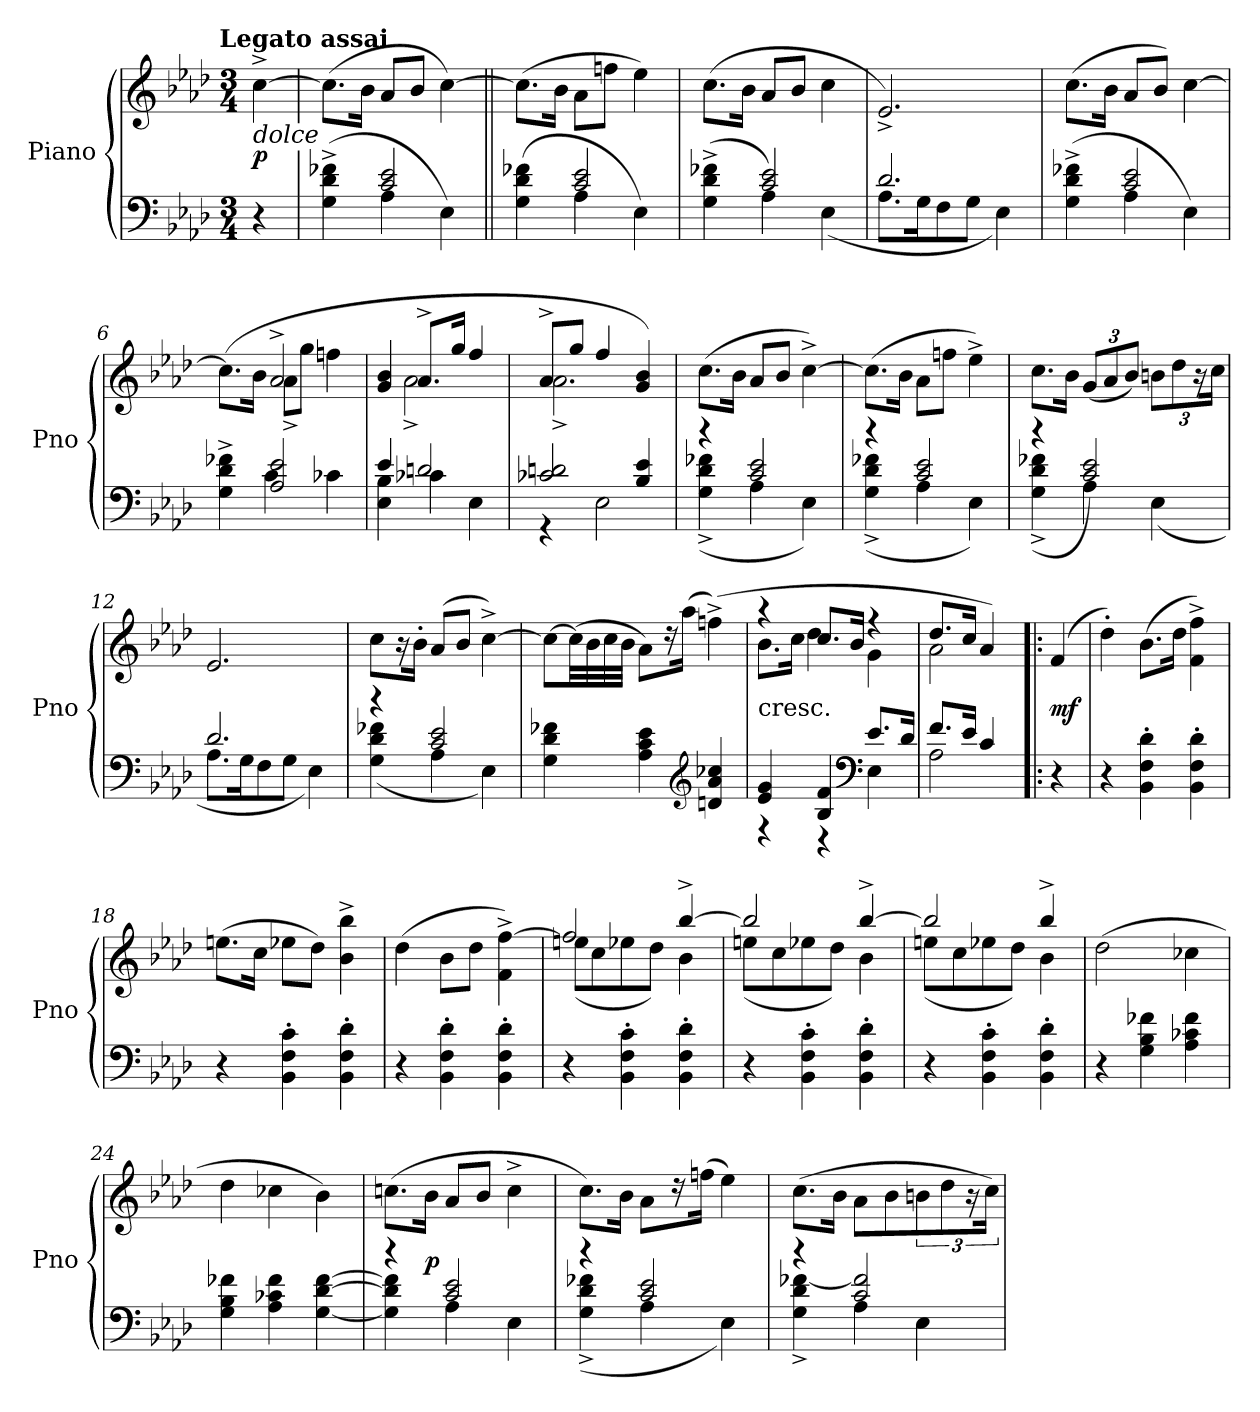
**kern	**kern	**dynam
*part1	*part1	*part1
*staff2	*staff1	*staff1/2
*I"Piano	*	*
*I'Pno	*	*
*clefF4	*clefG2	*
*k[b-e-a-d-]	*k[b-e-a-d-]	*
*A-:	*A-:	*
!!LO:TX:omd:t=Legato assai
*M3/4	*M3/4	*
*MM144	*MM144	*
=	=	=
!	!LO:TX:b:i:t=dolce	!
4r	[4cc^	p
=1	=1	=1
*^	*	*
4ryy	(>4G^ 4d-^ 4f-X^	(8.ccL]	.
.	.	16b-Jk	.
2c 2e-	4A-	8a-L	.
.	.	8b-J	.
.	4E-)	[4cc)	.
=2||	=2||	=2||	=2||
4ryy	(>4G 4d- 4f-X	(8.ccL]	.
.	.	16b-Jk	.
2c 2e-	4A-	8a-L	.
.	.	8ffnJ	.
.	4E-)	4ee-)	.
=3	=3	=3	=3
4ryy	(4G^ 4d-^ 4f-X^	(8.ccL	.
.	.	16b-Jk	.
2c 2e-	4A-)	8a-L	.
.	.	8b-J	.
.	(4E-	4cc	.
=4	=4	=4	=4
2.d-	8.A-L	2.e-^)	.
.	16GK	.	.
.	8F	.	.
.	8GJ	.	.
.	4E-)	.	.
=5	=5	=5	=5
4ryy	(4G^ 4d-^ 4f-X^	(8.ccL	.
.	.	16b-Jk	.
2c 2e-	4A-	8a-L	.
.	.	8b-J)	.
.	4E-)	[4cc	.
=6	=6	=6	=6
*	*	*^	*
4ryy	4G^ 4d-^ 4f-X^	4ryy	(8.ccL]	.
.	.	.	16b-Jk	.
2A-/ 2e-/	4c\	2a-^	8a-^L	.
.	.	.	8ggJ	.
.	4c-X\	.	4ffn	.
=7	=7	=7	=7	=7
4e-	4E- 4B-	4ryy	4g 4b-	.
2dn	4c-X	8.a-^L	2a-^	.
.	.	16ggJk	.	.
.	4E-	4ff	.	.
=8	=8	=8	=8	=8
2c-X 2dn	4r	8a-^L	2.a-^	.
.	.	8ggJ	.	.
.	2E-	4ff	.	.
4B- 4e-	.	4g 4b-)	.	.
*	*	*v	*v	*
=9	=9	=9	=9
4r	(4G^ 4d-^ 4f-X^	(8.ccL	.
.	.	16b-Jk	.
2c 2e-	4A-	8a-L	.
.	.	8b-J	.
.	4E-)	[4cc^)	.
=10	=10	=10	=10
4r	(4G^ 4d-^ 4f-X^	(8.ccL]	.
.	.	16b-Jk	.
2c 2e-	4A-	8a-L	.
.	.	8ffnJ	.
.	4E-)	4ee-^)	.
=11	=11	=11	=11
4r	(4G^ 4d-^ 4f-X^	8.ccL	.
.	.	16b-Jk	.
2c 2e-)	4A-	(12gL	.
.	.	12a-	.
.	.	12b-J)	.
.	(4E-	12bnL	.
.	.	12dd-	.
.	.	24r	.
.	.	24ccJk	.
=12	=12	=12	=12
2.d-	8.A-L	2.e-	.
.	16GK	.	.
.	8F	.	.
.	8GJ	.	.
.	4E-)	.	.
=13	=13	=13	=13
4r	(4G 4d- 4f-X	8ccL	.
.	.	16r	.
.	.	16b-'Jk	.
2c 2e-	4A-	(8a-L	.
.	.	8b-J	.
.	4E-)	[4cc^)	.
*v	*v	*	*
=14	=14	=14
4G 4d- 4f-X	8ccL_	.
.	(32ccLL]	.
.	32b-	.
.	32cc	.
.	32b-JJJ	.
4A- 4c 4e-	8a-L)	.
.	16r	.
.	(16aa-Jk	.
*clefG2	*	*
4dn 4a- 4cc-X	(4ffn^)	.
=15	=15	=15
*^	*^	*
!	!	!LO:TX:c:t=cresc.	!	!
4e- 4g	4r	4r	8.b-L	.
.	.	.	16ccJk	.
4B- 4f	4r	8.ccL	4dd-	.
.	.	16b-Jk	.	.
*clefF4	*	*	*	*
8.e-L	4E-	4r	4g	.
16d-Jk	.	.	.	.
=16	=16	=16	=16	=16
8.fL	2A-	8.dd-L	2a-	.
16e-Jk	.	16ccJk	.	.
4c	.	4a-)	.	.
*v	*v	*	*	*
*	*v	*v	*
=!|:	=!|:	=!|:
4r	(4f	mf
=17	=17	=17
4r	4dd-')	.
4BB-' 4F' 4d-'	(8.b-L	.
.	16dd-Jk	.
4BB-' 4F' 4d-'	4f^ 4ff^)	.
=18	=18	=18
4r	(8.eenL	.
.	16ccJk	.
4BB-' 4F' 4c'	8ee-XL	.
.	8dd-J)	.
4BB-' 4F' 4d-'	4b-^ 4bb-^	.
=19	=19	=19
4r	(4dd-	.
4BB-' 4F' 4d-'	8b-L	.
.	8dd-J	.
4BB-' 4F' 4d-'	4f^ [4ff^)	.
=20	=20	=20
*	*^	*
4r	2ff]	(8eenL	.
.	.	8cc	.
4BB-' 4F' 4c'	.	8ee-X	.
.	.	8dd-J)	.
4BB-' 4F' 4d-'	[4bb-^	4b-	.
=21	=21	=21	=21
4r	2bb-]	(8eenL	.
.	.	8cc	.
4BB-' 4F' 4c'	.	8ee-X	.
.	.	8dd-J)	.
4BB-' 4F' 4d-'	[4bb-^	4b-	.
=22	=22	=22	=22
4r	2bb-]	(8eenL	.
.	.	8cc	.
4BB-' 4F' 4c'	.	8ee-X	.
.	.	8dd-J)	.
4BB-' 4F' 4d-'	4bb-^	4b-	.
*	*v	*v	*
=23	=23	=23
4r	(2dd-	.
4G 4B- 4f-X	.	.
4A- 4c-X 4f-	4cc-X	.
=24	=24	=24
4G 4B- 4f-X	4dd-	.
4A- 4c-X 4f-	4cc-X	.
[4G [4d- [4f-	4b-)	.
=25	=25	=25
*^	*	*
4r	4G] 4d-] 4f-]	(8.ccnL	.
.	.	16b-Jk	p
2c 2e-	4A-	8a-L	.
.	.	8b-J	.
.	4E-	4cc^	.
=26	=26	=26	=26
4r	(4G^ 4d-^ 4f-X^	8.ccL)	.
.	.	16b-Jk	.
2c 2e-	4A-	8a-L	.
.	.	16r	.
.	.	(16ffnJk	.
.	4E-)	4ee-)	.
=27	=27	=27	=27
4r	4G^ 4d-^ [4f-X^	(8.ccL	.
.	.	16b-Jk	.
2c 2f-]	4A-	8a-L	.
.	.	8b-	.
.	4E-	12bn	.
.	.	12dd-	.
.	.	24r	.
.	.	24ccJk)	.
*v	*v	*	*
=	=	=
*-	*-	*-
